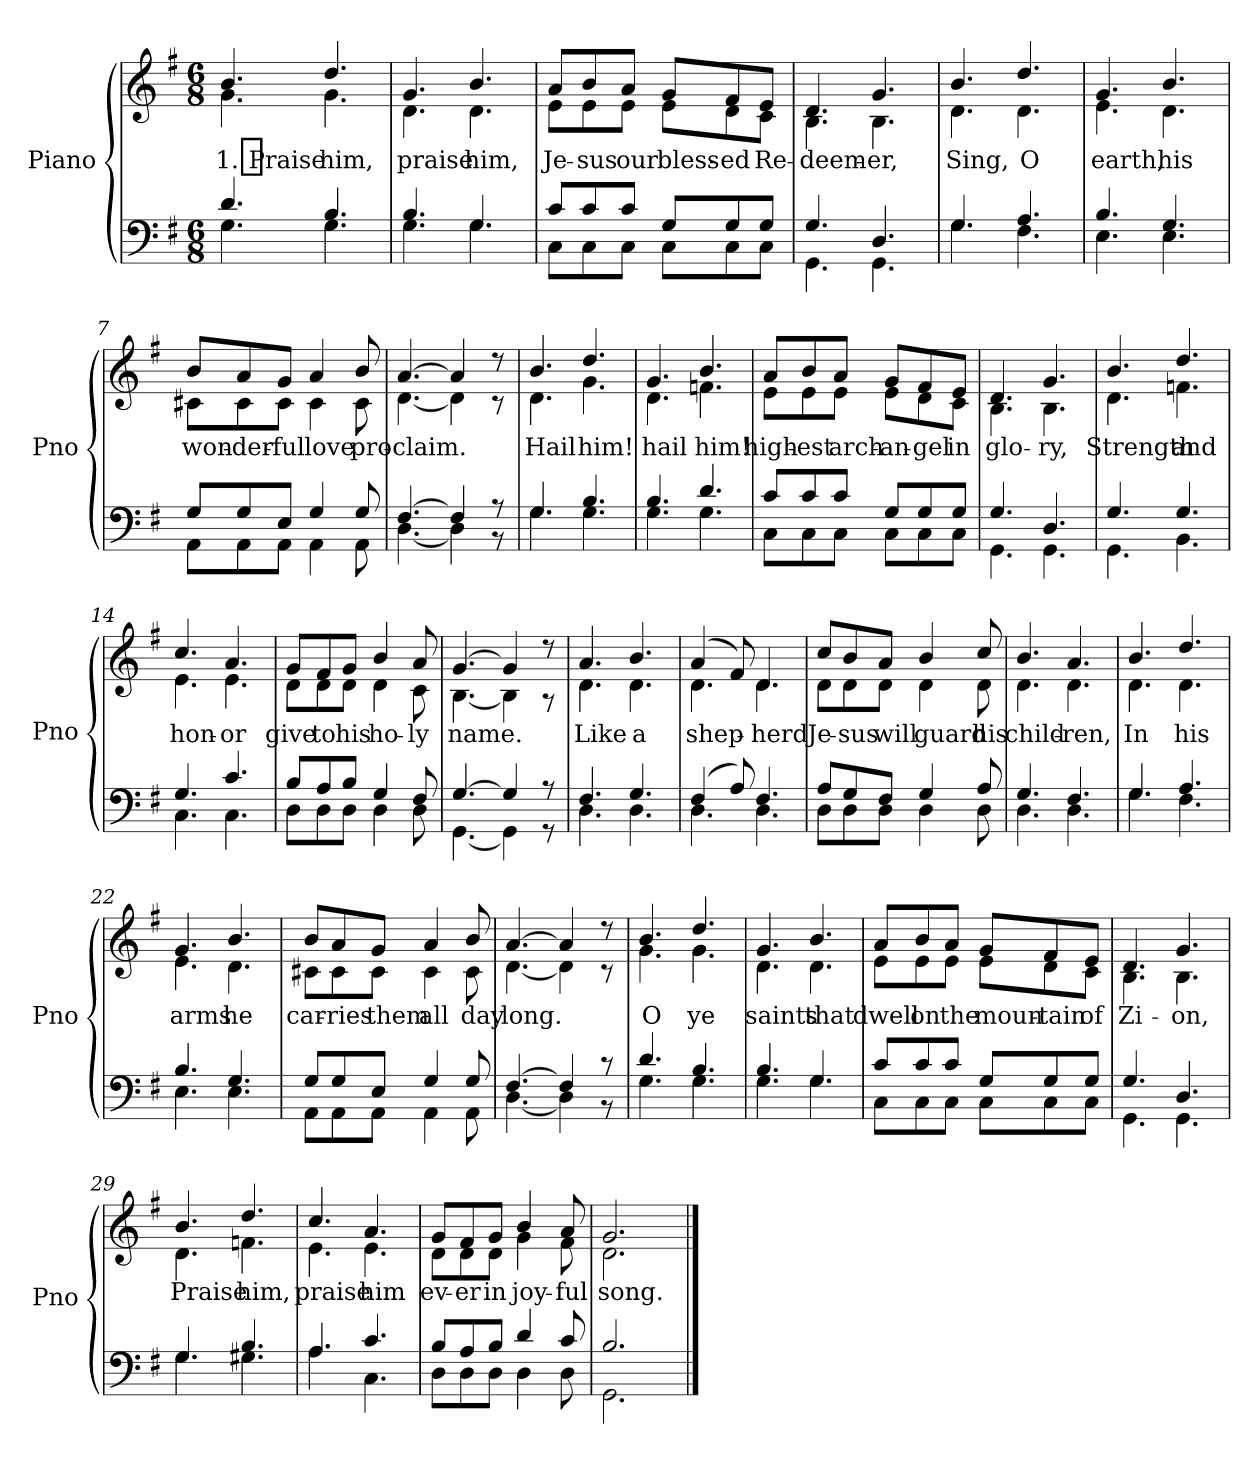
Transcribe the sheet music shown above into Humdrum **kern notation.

**kern	**kern	**text
*part2	*part1	*part1
*staff2	*staff1	*staff1
*I"Piano	*I"Piano	*
*I'Pno	*I'Pno	*
*clefF4	*clefG2	*
*k[f#]	*k[f#]	*
*M6/8	*M6/8	*
*MM100	*MM100	*
=1	=1	=1
*^	*^	*
4.d/	4.G\	4.b/	4.g\	1. Praise
4.B/	4.G\	4.dd/	4.g\	him,
=2	=2	=2	=2	=2
4.B/	4.G\	4.g/	4.d\	praise
4.G/	4.G\	4.b/	4.d\	him,
=3	=3	=3	=3	=3
8c/L	8C\L	8a/L	8e\L	Je-
8c/	8C\	8b/	8e\	-sus
8c/J	8C\J	8a/J	8e\J	our
8G/L	8C\L	8g/L	8e\L	bless-
8G/	8C\	8f#/	8d\	-ed
8G/J	8C\J	8e/J	8c\J	Re-
=4	=4	=4	=4	=4
4.G/	4.GG\	4.d/	4.B\	-deem-
4.D/	4.GG\	4.g/	4.B\	-er,
=5	=5	=5	=5	=5
4.G/	4.G\	4.b/	4.d\	Sing,
4.A/	4.F#\	4.dd/	4.d\	O
=6	=6	=6	=6	=6
4.B/	4.E\	4.g/	4.e\	earth,
4.G/	4.E\	4.b/	4.d\	his
=7	=7	=7	=7	=7
8G/L	8AA\L	8b/L	8c#X\L	won-
8G/	8AA\	8a/	8c#\	-der-
8E/J	8AA\J	8g/J	8c#\J	-ful
4G/	4AA\	4a/	4c#\	love
8G/	8AA\	8b/	8c#\	pro-
=8	=8	=8	=8	=8
[4.F#/	[4.D\	[4.a/	[4.d\	-claim.
4F#/]	4D\]	4a/]	4d\]	.
8r	8r	8r	8r	.
=9	=9	=9	=9	=9
4.G/	4.G\	4.b/	4.d\	Hail
4.B/	4.G\	4.dd/	4.g\	him!
=10	=10	=10	=10	=10
4.B/	4.G\	4.g/	4.d\	hail
4.d/	4.G\	4.b/	4.fn\	him!
=11	=11	=11	=11	=11
8c/L	8C\L	8a/L	8e\L	high-
8c/	8C\	8b/	8e\	-est
8c/J	8C\J	8a/J	8e\J	arch-
8G/L	8C\L	8g/L	8e\L	-an-
8G/	8C\	8f#/	8d\	-gel
8G/J	8C\J	8e/J	8c\J	in
=12	=12	=12	=12	=12
4.G/	4.GG\	4.d/	4.B\	glo-
4.D/	4.GG\	4.g/	4.B\	-ry,
=13	=13	=13	=13	=13
4.G/	4.GG\	4.b/	4.d\	Strength
4.G/	4.BB\	4.dd/	4.fn\	and
=14	=14	=14	=14	=14
4.G/	4.C\	4.cc/	4.e\	hon-
4.c/	4.C\	4.a/	4.e\	-or
=15	=15	=15	=15	=15
8B/L	8D\L	8g/L	8d\L	give
8A/	8D\	8f#/	8d\	to
8B/J	8D\J	8g/J	8d\J	his
4G/	4D\	4b/	4d\	ho-
8F#/	8D\	8a/	8c\	-ly
=16	=16	=16	=16	=16
[4.G/	[4.GG\	[4.g/	[4.B\	name.
4G/]	4GG\]	4g/]	4B\]	.
8r	8r	8r	8r	.
=17	=17	=17	=17	=17
4.F#/	4.D\	4.a/	4.d\	Like
4.G/	4.D\	4.b/	4.d\	a
=18	=18	=18	=18	=18
(4F#/	4.D\	(4a/	4.d\	shep-
8A/)	.	8f#/)	.	.
4.F#/	4.D\	4.d/	4.d\	-herd
=19	=19	=19	=19	=19
8A/L	8D\L	8cc/L	8d\L	Je-
8G/	8D\	8b/	8d\	-sus
8F#/J	8D\J	8a/J	8d\J	will
4G/	4D\	4b/	4d\	guard
8A/	8D\	8cc/	8d\	his
=20	=20	=20	=20	=20
4.G/	4.D\	4.b/	4.d\	child-
4.F#/	4.D\	4.a/	4.d\	-ren,
=21	=21	=21	=21	=21
4.G/	4.G\	4.b/	4.d\	In
4.A/	4.F#\	4.dd/	4.d\	his
=22	=22	=22	=22	=22
4.B/	4.E\	4.g/	4.e\	arms
4.G/	4.E\	4.b/	4.d\	he
=23	=23	=23	=23	=23
8G/L	8AA\L	8b/L	8c#X\L	car-
8G/	8AA\	8a/	8c#\	-ries
8E/J	8AA\J	8g/J	8c#\J	them
4G/	4AA\	4a/	4c#\	all
8G/	8AA\	8b/	8c#\	day
=24	=24	=24	=24	=24
[4.F#/	[4.D\	[4.a/	[4.d\	long.
4F#/]	4D\]	4a/]	4d\]	.
8r	8r	8r	8r	.
=25	=25	=25	=25	=25
4.d/	4.G\	4.b/	4.g\	O
4.B/	4.G\	4.dd/	4.g\	ye
=26	=26	=26	=26	=26
4.B/	4.G\	4.g/	4.d\	saints
4.G/	4.G\	4.b/	4.d\	that
=27	=27	=27	=27	=27
8c/L	8C\L	8a/L	8e\L	dwell
8c/	8C\	8b/	8e\	on
8c/J	8C\J	8a/J	8e\J	the
8G/L	8C\L	8g/L	8e\L	moun-
8G/	8C\	8f#/	8d\	-tain
8G/J	8C\J	8e/J	8c\J	of
=28	=28	=28	=28	=28
4.G/	4.GG\	4.d/	4.B\	Zi-
4.D/	4.GG\	4.g/	4.B\	-on,
=29	=29	=29	=29	=29
4.G/	4.G\	4.b/	4.d\	Praise
4.B/	4.G#X\	4.dd/	4.fn\	him,
=30	=30	=30	=30	=30
4.A/	4.A\	4.cc/	4.e\	praise
4.c/	4.C\	4.a/	4.e\	him
=31	=31	=31	=31	=31
8B/L	8D\L	8g/L	8d\L	ev-
8A/	8D\	8f#/	8d\	-er
8B/J	8D\J	8g/J	8d\J	in
4d/	4D\	4b/	4g\	joy-
8c/	8D\	8a/	8f#\	-ful
=32	=32	=32	=32	=32
2.B/	2.GG\	2.g/	2.d\	song.
*v	*v	*	*	*
*	*v	*v	*
==	==	==
*-	*-	*-
